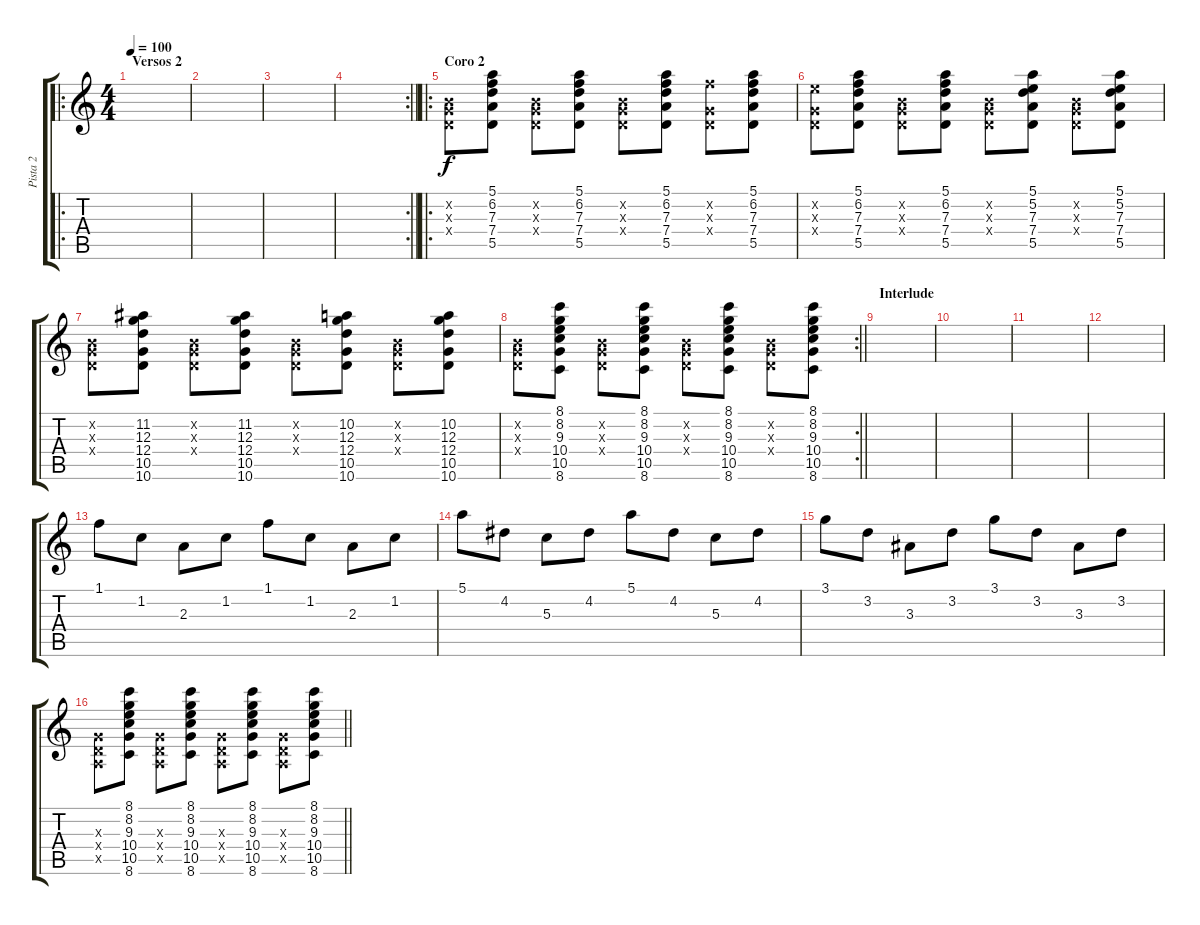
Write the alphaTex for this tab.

\track ("Pista 2" "Pista 2") {instrument distortionguitar}
\staff {score tabs}
\tuning (E4 B3 G3 D3 A2 E2) {hide}
\ro
\ts (4 4)
\section ("" "Versos 2")
\tempo 100
\clef g2
\ks c
|
|
|
\rc 2
\barLineRight lightlight
|
\ro
\section ("" "Coro 2")
(0.2{x} 0.3{x} 0.4{x}).8 (5.1 6.2 7.3 7.4 5.5).8 (0.2{x} 0.3{x} 0.4{x}).8 (5.1 6.2 7.3 7.4 5.5).8 (0.2{x} 0.3{x} 0.4{x}).8 (5.1 6.2 7.3 7.4 5.5).8 (6.2{x} 0.3{x} 0.4{x}).8 (5.1 6.2 7.3 7.4 5.5).8 |
(5.2{x} 0.3{x} 0.4{x}).8 (5.1 6.2 7.3 7.4 5.5).8 (0.2{x} 0.3{x} 0.4{x}).8 (5.1 6.2 7.3 7.4 5.5).8 (0.2{x} 0.3{x} 0.4{x}).8 (5.1 5.2 7.3 7.4 5.5).8 (0.2{x} 0.3{x} 0.4{x}).8 (5.1 5.2 7.3 7.4 5.5).8 |
(0.2{x} 0.3{x} 0.4{x}).8 (11.2 12.3 12.4 10.5 10.6).8 (0.2{x} 0.3{x} 0.4{x}).8 (11.2 12.3 12.4 10.5 10.6).8 (0.2{x} 0.3{x} 0.4{x}).8 (10.2 12.3 12.4 10.5 10.6).8 (0.2{x} 0.3{x} 0.4{x}).8 (10.2 12.3 12.4 10.5 10.6).8 |
\rc 2
\barLineRight lightlight
(0.2{x} 0.3{x} 0.4{x}).8 (8.1 8.2 9.3 10.4 10.5 8.6).8 (0.2{x} 0.3{x} 0.4{x}).8 (8.1 8.2 9.3 10.4 10.5 8.6).8 (0.2{x} 0.3{x} 0.4{x}).8 (8.1 8.2 9.3 10.4 10.5 8.6).8 (0.2{x} 0.3{x} 0.4{x}).8 (8.1 8.2 9.3 10.4 10.5 8.6).8 |
\section ("" "Interlude")
|
|
|
|
1.1.8{instrument electricguitarclean} 1.2.8 2.3.8 1.2.8 1.1.8 1.2.8 2.3.8 1.2.8 |
5.1.8 4.2.8 5.3.8 4.2.8 5.1.8 4.2.8 5.3.8 4.2.8 |
3.1.8 3.2.8 3.3.8 3.2.8 3.1.8 3.2.8 3.3.8 3.2.8 |
\barLineRight lightlight
(0.3{x} 0.4{x} 0.5{x}).8{instrument distortionguitar} (8.1 8.2 9.3 10.4 10.5 8.6).8 (0.3{x} 0.4{x} 0.5{x}).8 (8.1 8.2 9.3 10.4 10.5 8.6).8 (0.3{x} 0.4{x} 0.5{x}).8 (8.1 8.2 9.3 10.4 10.5 8.6).8 (0.3{x} 0.4{x} 0.5{x}).8 (8.1 8.2 9.3 10.4 10.5 8.6).8
